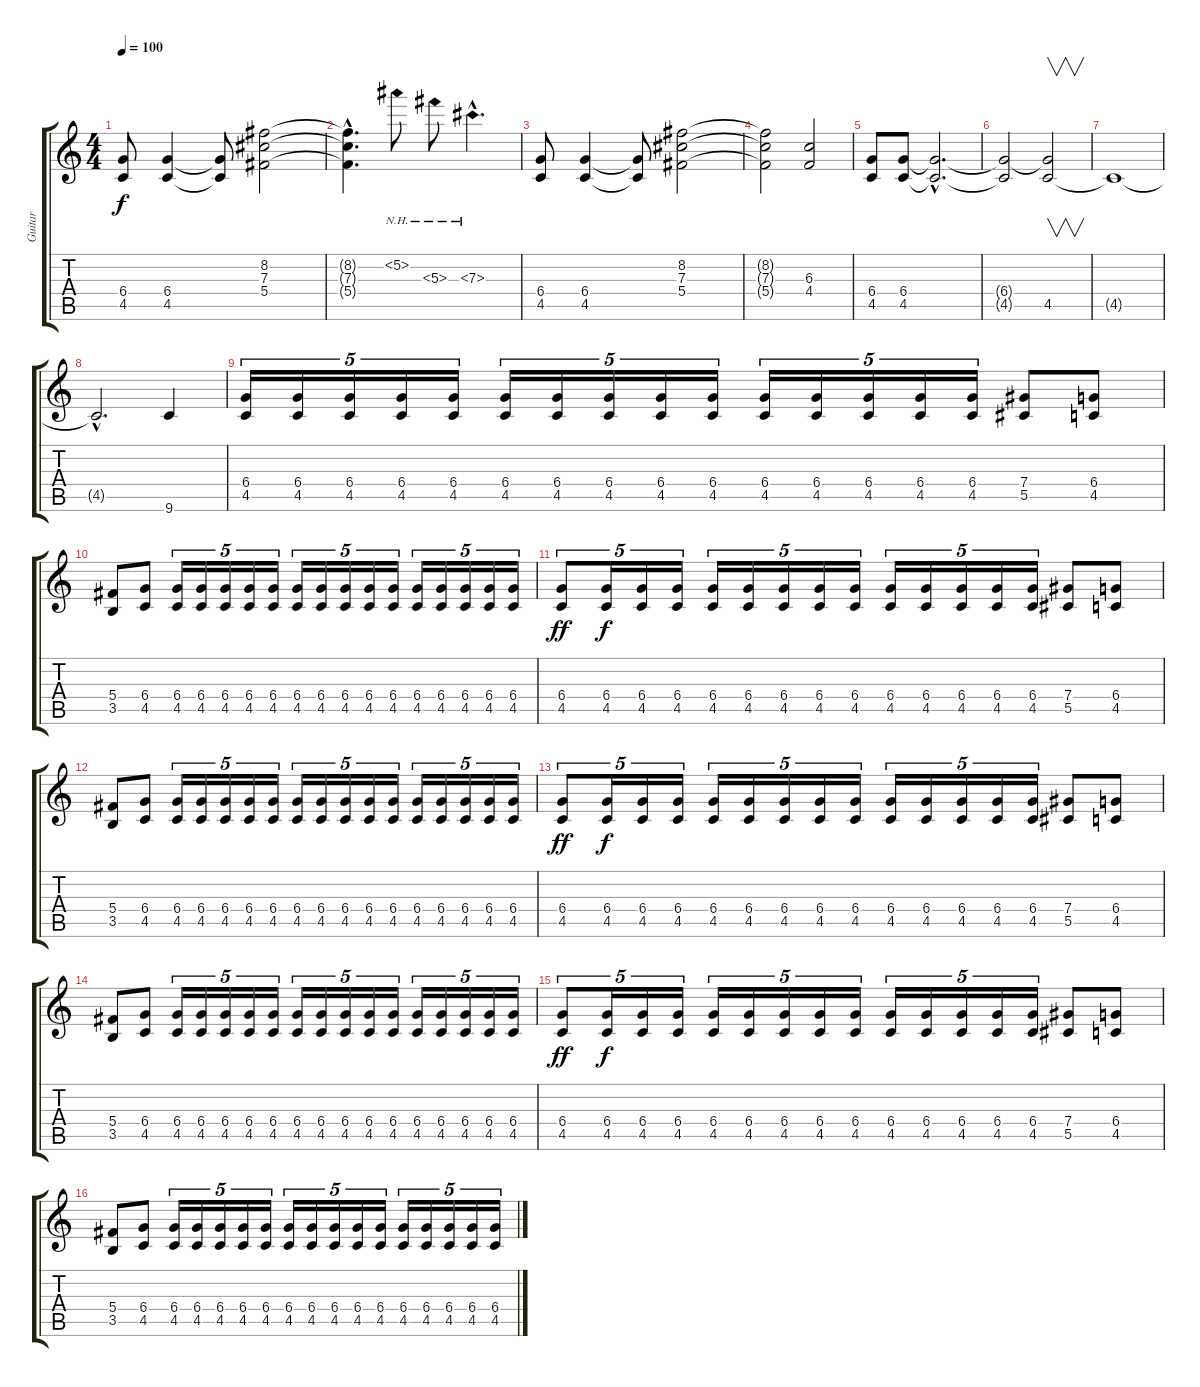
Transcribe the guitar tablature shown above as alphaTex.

\track ("Guitar" "Guitar") {instrument distortionguitar}
\staff {score tabs}
\tuning (Eb4 Bb3 Gb3 Db3 Ab2 Eb2) {hide}
\ts (4 4)
\tempo 100
\clef g2
\ks c
(6.4 4.5).8{dy f} (6.4 4.5).4 (6.4{t} 4.5{t}).8 (8.2 7.3 5.4).2 |
(8.2{hac t} 7.3{hac t} 5.4{hac t}).4{d} 5.2{nh}.8 5.3{nh}.8 7.3{nh hac}.4{d} |
(6.4 4.5).8 (6.4 4.5).4 (6.4{t} 4.5{t}).8 (8.2 7.3 5.4).2 |
(8.2{t} 7.3{t} 5.4{t}).2 (6.3 4.4).2 |
(6.4 4.5).8 (6.4 4.5).8 (6.4{hac t} 4.5{hac t}).2{d} |
(6.4{t} 4.5{t}).2 (6.4{t} 4.5).2{v} |
4.5{t}.1 |
4.5{hac t}.2{d} 9.6.4 |
(6.4 4.5).16{tu (5 4)} (6.4 4.5).16{tu (5 4)} (6.4 4.5).16{tu (5 4)} (6.4 4.5).16{tu (5 4)} (6.4 4.5).16{tu (5 4)} (6.4 4.5).16{tu (5 4)} (6.4 4.5).16{tu (5 4)} (6.4 4.5).16{tu (5 4)} (6.4 4.5).16{tu (5 4)} (6.4 4.5).16{tu (5 4)} (6.4 4.5).16{tu (5 4)} (6.4 4.5).16{tu (5 4)} (6.4 4.5).16{tu (5 4)} (6.4 4.5).16{tu (5 4)} (6.4 4.5).16{tu (5 4)} (7.4 5.5).8 (6.4 4.5).8 |
(5.4 3.5).8 (6.4 4.5).8 (6.4 4.5).16{tu (5 4)} (6.4 4.5).16{tu (5 4)} (6.4 4.5).16{tu (5 4)} (6.4 4.5).16{tu (5 4)} (6.4 4.5).16{tu (5 4)} (6.4 4.5).16{tu (5 4)} (6.4 4.5).16{tu (5 4)} (6.4 4.5).16{tu (5 4)} (6.4 4.5).16{tu (5 4)} (6.4 4.5).16{tu (5 4)} (6.4 4.5).16{tu (5 4)} (6.4 4.5).16{tu (5 4)} (6.4 4.5).16{tu (5 4)} (6.4 4.5).16{tu (5 4)} (6.4 4.5).16{tu (5 4)} |
(6.4 4.5).8{tu (5 4) dy ff} (6.4 4.5).16{tu (5 4) dy f} (6.4 4.5).16{tu (5 4)} (6.4 4.5).16{tu (5 4)} (6.4 4.5).16{tu (5 4)} (6.4 4.5).16{tu (5 4)} (6.4 4.5).16{tu (5 4)} (6.4 4.5).16{tu (5 4)} (6.4 4.5).16{tu (5 4)} (6.4 4.5).16{tu (5 4)} (6.4 4.5).16{tu (5 4)} (6.4 4.5).16{tu (5 4)} (6.4 4.5).16{tu (5 4)} (6.4 4.5).16{tu (5 4)} (7.4 5.5).8 (6.4 4.5).8 |
(5.4 3.5).8 (6.4 4.5).8 (6.4 4.5).16{tu (5 4)} (6.4 4.5).16{tu (5 4)} (6.4 4.5).16{tu (5 4)} (6.4 4.5).16{tu (5 4)} (6.4 4.5).16{tu (5 4)} (6.4 4.5).16{tu (5 4)} (6.4 4.5).16{tu (5 4)} (6.4 4.5).16{tu (5 4)} (6.4 4.5).16{tu (5 4)} (6.4 4.5).16{tu (5 4)} (6.4 4.5).16{tu (5 4)} (6.4 4.5).16{tu (5 4)} (6.4 4.5).16{tu (5 4)} (6.4 4.5).16{tu (5 4)} (6.4 4.5).16{tu (5 4)} |
(6.4 4.5).8{tu (5 4) dy ff} (6.4 4.5).16{tu (5 4) dy f} (6.4 4.5).16{tu (5 4)} (6.4 4.5).16{tu (5 4)} (6.4 4.5).16{tu (5 4)} (6.4 4.5).16{tu (5 4)} (6.4 4.5).16{tu (5 4)} (6.4 4.5).16{tu (5 4)} (6.4 4.5).16{tu (5 4)} (6.4 4.5).16{tu (5 4)} (6.4 4.5).16{tu (5 4)} (6.4 4.5).16{tu (5 4)} (6.4 4.5).16{tu (5 4)} (6.4 4.5).16{tu (5 4)} (7.4 5.5).8 (6.4 4.5).8 |
(5.4 3.5).8 (6.4 4.5).8 (6.4 4.5).16{tu (5 4)} (6.4 4.5).16{tu (5 4)} (6.4 4.5).16{tu (5 4)} (6.4 4.5).16{tu (5 4)} (6.4 4.5).16{tu (5 4)} (6.4 4.5).16{tu (5 4)} (6.4 4.5).16{tu (5 4)} (6.4 4.5).16{tu (5 4)} (6.4 4.5).16{tu (5 4)} (6.4 4.5).16{tu (5 4)} (6.4 4.5).16{tu (5 4)} (6.4 4.5).16{tu (5 4)} (6.4 4.5).16{tu (5 4)} (6.4 4.5).16{tu (5 4)} (6.4 4.5).16{tu (5 4)} |
(6.4 4.5).8{tu (5 4) dy ff} (6.4 4.5).16{tu (5 4) dy f} (6.4 4.5).16{tu (5 4)} (6.4 4.5).16{tu (5 4)} (6.4 4.5).16{tu (5 4)} (6.4 4.5).16{tu (5 4)} (6.4 4.5).16{tu (5 4)} (6.4 4.5).16{tu (5 4)} (6.4 4.5).16{tu (5 4)} (6.4 4.5).16{tu (5 4)} (6.4 4.5).16{tu (5 4)} (6.4 4.5).16{tu (5 4)} (6.4 4.5).16{tu (5 4)} (6.4 4.5).16{tu (5 4)} (7.4 5.5).8 (6.4 4.5).8 |
(5.4 3.5).8 (6.4 4.5).8 (6.4 4.5).16{tu (5 4)} (6.4 4.5).16{tu (5 4)} (6.4 4.5).16{tu (5 4)} (6.4 4.5).16{tu (5 4)} (6.4 4.5).16{tu (5 4)} (6.4 4.5).16{tu (5 4)} (6.4 4.5).16{tu (5 4)} (6.4 4.5).16{tu (5 4)} (6.4 4.5).16{tu (5 4)} (6.4 4.5).16{tu (5 4)} (6.4 4.5).16{tu (5 4)} (6.4 4.5).16{tu (5 4)} (6.4 4.5).16{tu (5 4)} (6.4 4.5).16{tu (5 4)} (6.4 4.5).16{tu (5 4)}
